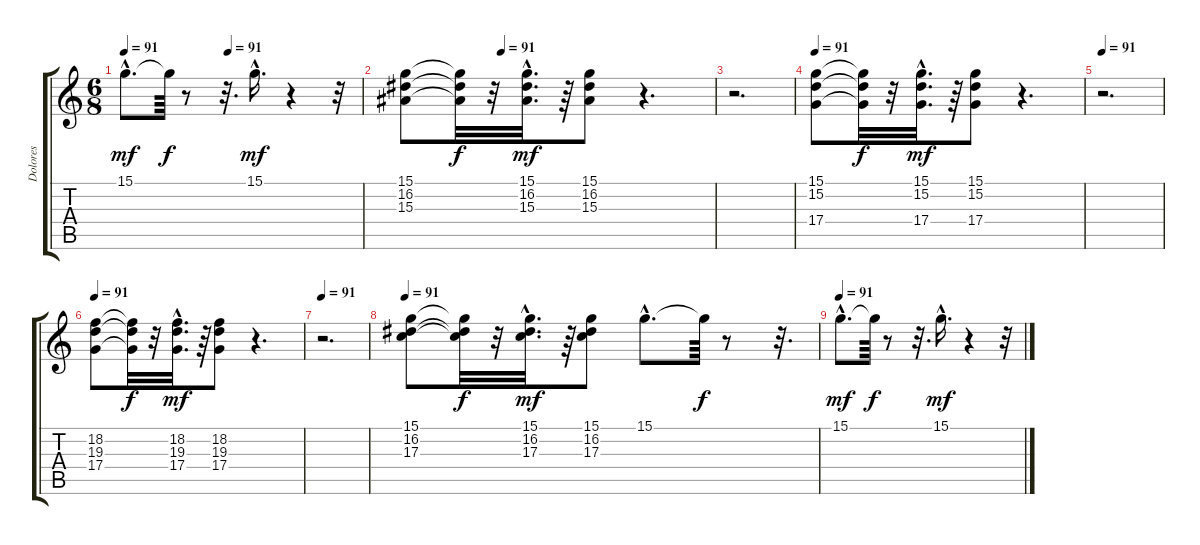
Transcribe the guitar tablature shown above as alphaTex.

\track ("Dolores" "Dolores") {instrument panflute}
\staff {score tabs}
\tuning (E4 B3 G3 D3 A2 E2) {hide}
\ts (6 8)
\tempo 91
\tempo (91 0.4375)
\clef g2
\ks c
15.1{hac}.8{d dy mf} 15.1{t}.64{dy f} r.8 r.32{d} 15.1{hac}.16{d dy mf} r.4 r.32 |
\tempo (91 0.3125)
(15.1 16.2 15.3).8 (15.1{t} 16.2{t} 15.3{t}).32{dy f} r.32 (15.1{hac} 16.2{hac} 15.3{hac}).32{d dy mf} r.64 (15.1 16.2 15.3).8 r.4{d} |
r.2{d} |
\tempo 91
(15.1 15.2 17.4).8 (15.1{t} 15.2{t} 17.4{t}).32{dy f} r.32 (15.1{hac} 15.2{hac} 17.4{hac}).32{d dy mf} r.64 (15.1 15.2 17.4).8 r.4{d} |
\tempo 91
r.2{d} |
\tempo 91
(18.2 19.3 17.4).8 (18.2{t} 19.3{t} 17.4{t}).32{dy f} r.32 (18.2{hac} 19.3{hac} 17.4{hac}).32{d dy mf} r.64 (18.2 19.3 17.4).8 r.4{d} |
\tempo 91
r.2{d} |
\tempo 91
(15.1 16.2 17.3).8 (15.1{t} 16.2{t} 17.3{t}).32{dy f} r.32 (15.1{hac} 16.2{hac} 17.3{hac}).32{d dy mf} r.64 (15.1 16.2 17.3).8 15.1{hac}.8{d} 15.1{t}.64{dy f} r.8 r.32{d} |
\tempo 91
15.1{hac}.8{d dy mf} 15.1{t}.64{dy f} r.8 r.32{d} 15.1{hac}.16{d dy mf} r.4 r.32
